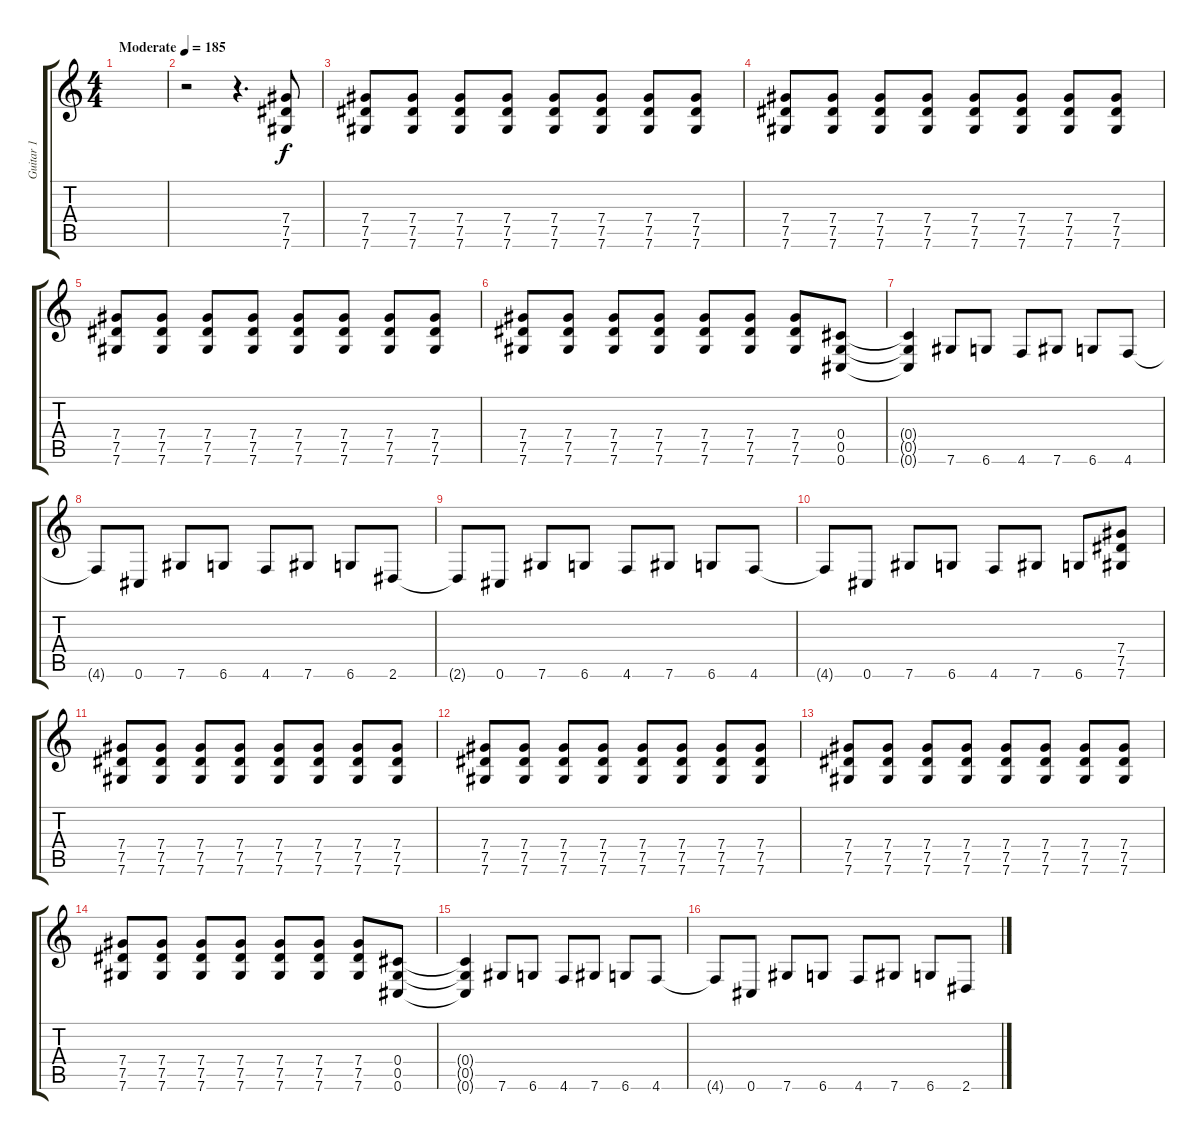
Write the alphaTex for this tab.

\track ("Guitar 1" "Guitar 1") {instrument distortionguitar}
\staff {score tabs}
\tuning (Eb4 Bb3 Gb3 Db3 Ab2 Db2) {hide}
\ts (4 4)
\tempo (185 "Moderate")
\clef g2
\ks c
|
r.2 r.4{d} (7.4 7.5 7.6).8 |
(7.4 7.5 7.6).8 (7.4 7.5 7.6).8 (7.4 7.5 7.6).8 (7.4 7.5 7.6).8 (7.4 7.5 7.6).8 (7.4 7.5 7.6).8 (7.4 7.5 7.6).8 (7.4 7.5 7.6).8 |
(7.4 7.5 7.6).8 (7.4 7.5 7.6).8 (7.4 7.5 7.6).8 (7.4 7.5 7.6).8 (7.4 7.5 7.6).8 (7.4 7.5 7.6).8 (7.4 7.5 7.6).8 (7.4 7.5 7.6).8 |
(7.4 7.5 7.6).8 (7.4 7.5 7.6).8 (7.4 7.5 7.6).8 (7.4 7.5 7.6).8 (7.4 7.5 7.6).8 (7.4 7.5 7.6).8 (7.4 7.5 7.6).8 (7.4 7.5 7.6).8 |
(7.4 7.5 7.6).8 (7.4 7.5 7.6).8 (7.4 7.5 7.6).8 (7.4 7.5 7.6).8 (7.4 7.5 7.6).8 (7.4 7.5 7.6).8 (7.4 7.5 7.6).8 (0.4 0.5 0.6).8 |
(0.4{t} 0.5{t} 0.6{t}).4 7.6.8 6.6.8 4.6.8 7.6.8 6.6.8 4.6.8 |
4.6{t}.8 0.6.8 7.6.8 6.6.8 4.6.8 7.6.8 6.6.8 2.6.8 |
2.6{t}.8 0.6.8 7.6.8 6.6.8 4.6.8 7.6.8 6.6.8 4.6.8 |
4.6{t}.8 0.6.8 7.6.8 6.6.8 4.6.8 7.6.8 6.6.8 (7.4 7.5 7.6).8 |
(7.4 7.5 7.6).8 (7.4 7.5 7.6).8 (7.4 7.5 7.6).8 (7.4 7.5 7.6).8 (7.4 7.5 7.6).8 (7.4 7.5 7.6).8 (7.4 7.5 7.6).8 (7.4 7.5 7.6).8 |
(7.4 7.5 7.6).8 (7.4 7.5 7.6).8 (7.4 7.5 7.6).8 (7.4 7.5 7.6).8 (7.4 7.5 7.6).8 (7.4 7.5 7.6).8 (7.4 7.5 7.6).8 (7.4 7.5 7.6).8 |
(7.4 7.5 7.6).8 (7.4 7.5 7.6).8 (7.4 7.5 7.6).8 (7.4 7.5 7.6).8 (7.4 7.5 7.6).8 (7.4 7.5 7.6).8 (7.4 7.5 7.6).8 (7.4 7.5 7.6).8 |
(7.4 7.5 7.6).8 (7.4 7.5 7.6).8 (7.4 7.5 7.6).8 (7.4 7.5 7.6).8 (7.4 7.5 7.6).8 (7.4 7.5 7.6).8 (7.4 7.5 7.6).8 (0.4 0.5 0.6).8 |
(0.4{t} 0.5{t} 0.6{t}).4 7.6.8 6.6.8 4.6.8 7.6.8 6.6.8 4.6.8 |
4.6{t}.8 0.6.8 7.6.8 6.6.8 4.6.8 7.6.8 6.6.8 2.6.8
